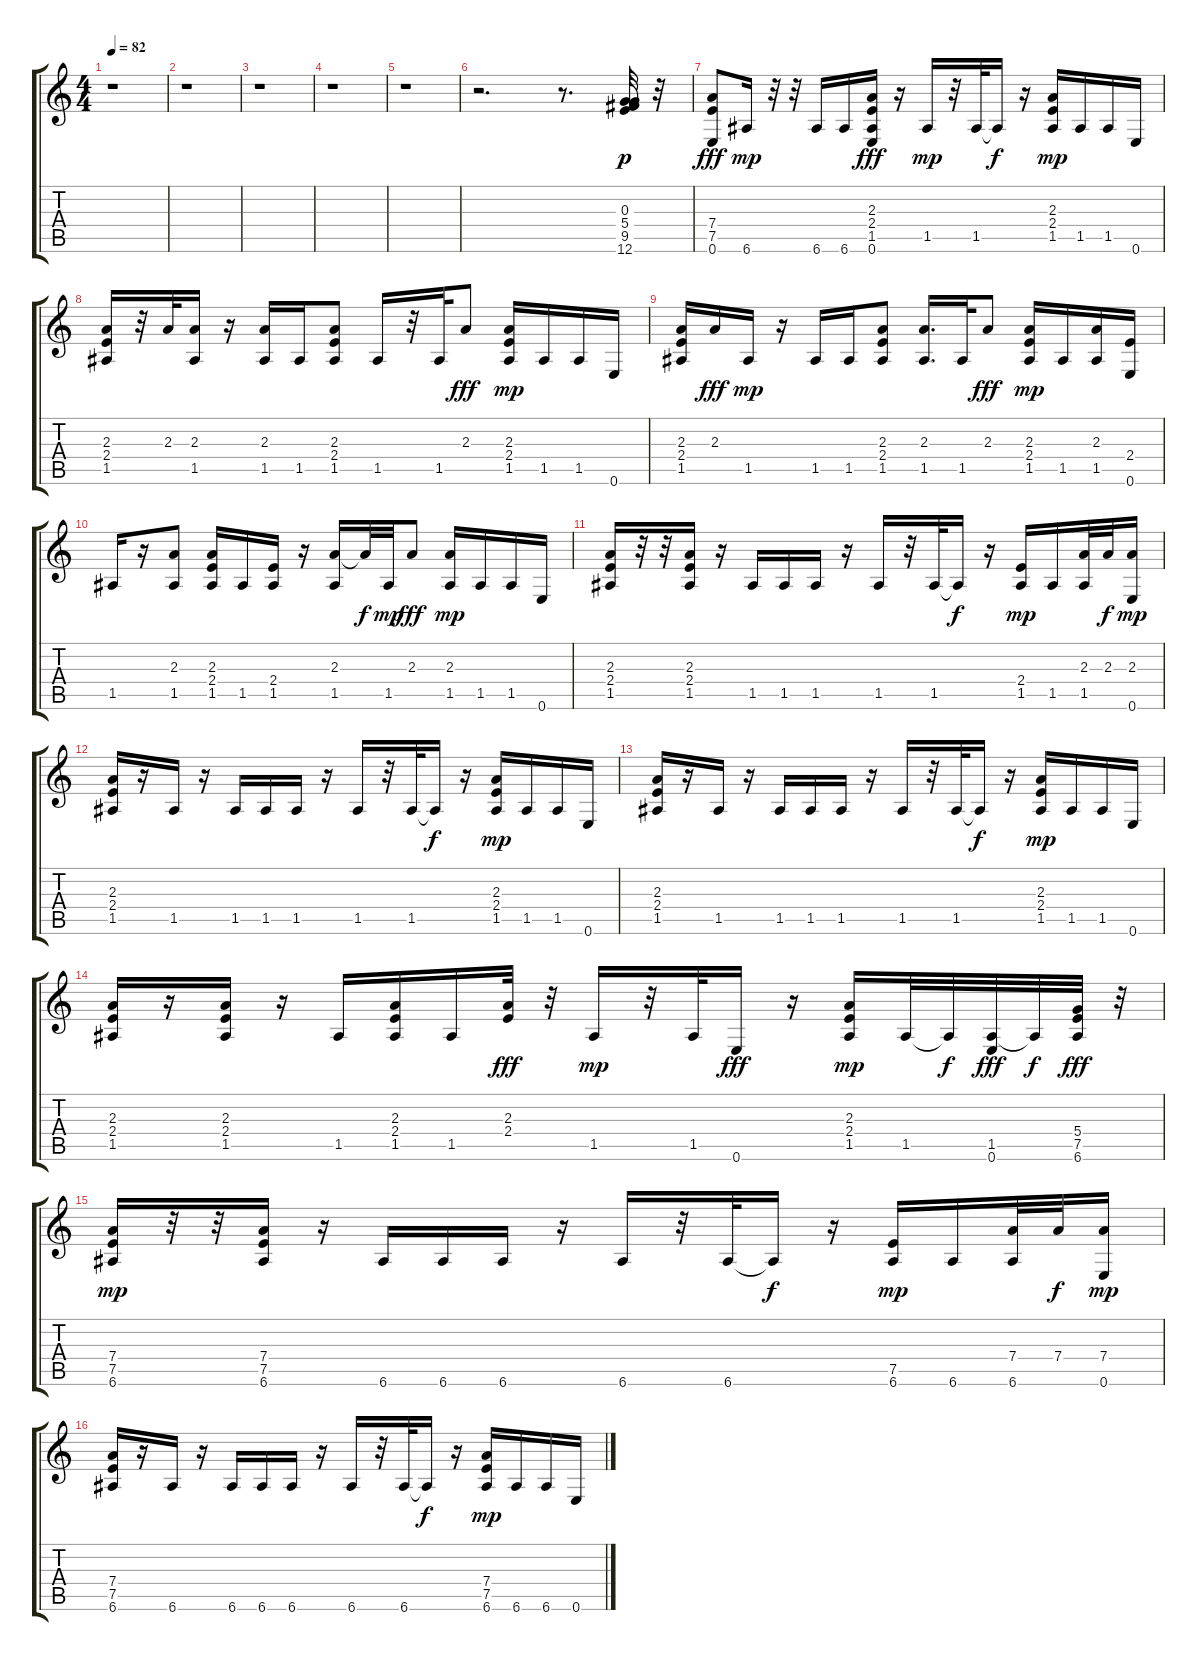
\track "" {instrument acousticguitarnylon}
\staff {score tabs}
\tuning (E4 B3 G3 D3 A2 E2) {hide}
\ts (4 4)
\tempo 82
\clef g2
\ks c
r.1{dy fff} |
r.1 |
r.1 |
r.1 |
r.1 |
r.2{d} r.8{d} (0.3 5.4 9.5 12.6).32{dy p} r.32 |
(7.4 7.5 0.6).8{dy fff} 6.6.16{dy mp} r.32 r.32 6.6.16{volume 4} 6.6.16 (2.3 2.4 1.5 0.6).16{dy fff} r.16 1.5.16{dy mp volume 10} r.32 1.5.32 1.5{t}.16{dy f} r.16 (2.3 2.4 1.5).16{dy mp volume 12} 1.5.16 1.5.16 0.6.16 |
(2.3 2.4 1.5).16{volume 16} r.32 2.3.32 (2.3 1.5).16 r.16 (2.3 1.5).16 1.5.16 (2.3 2.4 1.5).8 1.5.16 r.32 1.5.32 2.3.8{dy fff} (2.3 2.4 1.5).16{dy mp} 1.5.16 1.5.16 0.6.16 |
(2.3 2.4 1.5).16 2.3.16{dy fff} 1.5.16{dy mp} r.16 1.5.16 1.5.16 (2.3 2.4 1.5).8 (2.3 1.5).16{d} 1.5.32 2.3.8{dy fff} (2.3 2.4 1.5).16{dy mp} 1.5.16 (2.3 1.5).16 (2.4 0.6).16 |
1.5.16 r.16 (2.3 1.5).8 (2.3 2.4 1.5).16 1.5.16 (2.4 1.5).16 r.16 (2.3 1.5).16 2.3{t}.32{dy f} 1.5.32{dy mp} 2.3.8{dy fff} (2.3 1.5).16{dy mp} 1.5.16 1.5.16 0.6.16 |
(2.3 2.4 1.5).16 r.32 r.32 (2.3 2.4 1.5).16 r.16 1.5.16 1.5.16 1.5.16 r.16 1.5.16 r.32 1.5.32 1.5{t}.16{dy f} r.16 (2.4 1.5).16{dy mp} 1.5.16 (2.3 1.5).32 2.3.32{dy f} (2.3 0.6).16{dy mp} |
(2.3 2.4 1.5).16 r.16 1.5.16 r.16 1.5.16 1.5.16 1.5.16 r.16 1.5.16 r.32 1.5.32 1.5{t}.16{dy f} r.16 (2.3 2.4 1.5).16{dy mp} 1.5.16 1.5.16 0.6.16 |
(2.3 2.4 1.5).16 r.16 1.5.16 r.16 1.5.16 1.5.16 1.5.16 r.16 1.5.16 r.32 1.5.32 1.5{t}.16{dy f} r.16 (2.3 2.4 1.5).16{dy mp} 1.5.16 1.5.16 0.6.16 |
(2.3 2.4 1.5).16 r.16 (2.3 2.4 1.5).16 r.16 1.5.16 (2.3 2.4 1.5).16 1.5.16 (2.3 2.4).32{dy fff} r.32 1.5.16{dy mp} r.32 1.5.32 0.6.16{dy fff} r.16 (2.3 2.4 1.5).16{dy mp} 1.5.32 1.5{t}.32{dy f} (1.5 0.6).32{dy fff} 1.5{t}.32{dy f} (5.4 7.5 6.6).32{dy fff} r.32 |
(7.4 7.5 6.6).16{dy mp} r.32 r.32 (7.4 7.5 6.6).16 r.16 6.6.16 6.6.16 6.6.16 r.16 6.6.16 r.32 6.6.32 6.6{t}.16{dy f} r.16 (7.5 6.6).16{dy mp} 6.6.16 (7.4 6.6).32 7.4.32{dy f} (7.4 0.6).16{dy mp} |
(7.4 7.5 6.6).16 r.16 6.6.16 r.16 6.6.16 6.6.16 6.6.16 r.16 6.6.16 r.32 6.6.32 6.6{t}.16{dy f} r.16 (7.4 7.5 6.6).16{dy mp} 6.6.16 6.6.16 0.6.16
